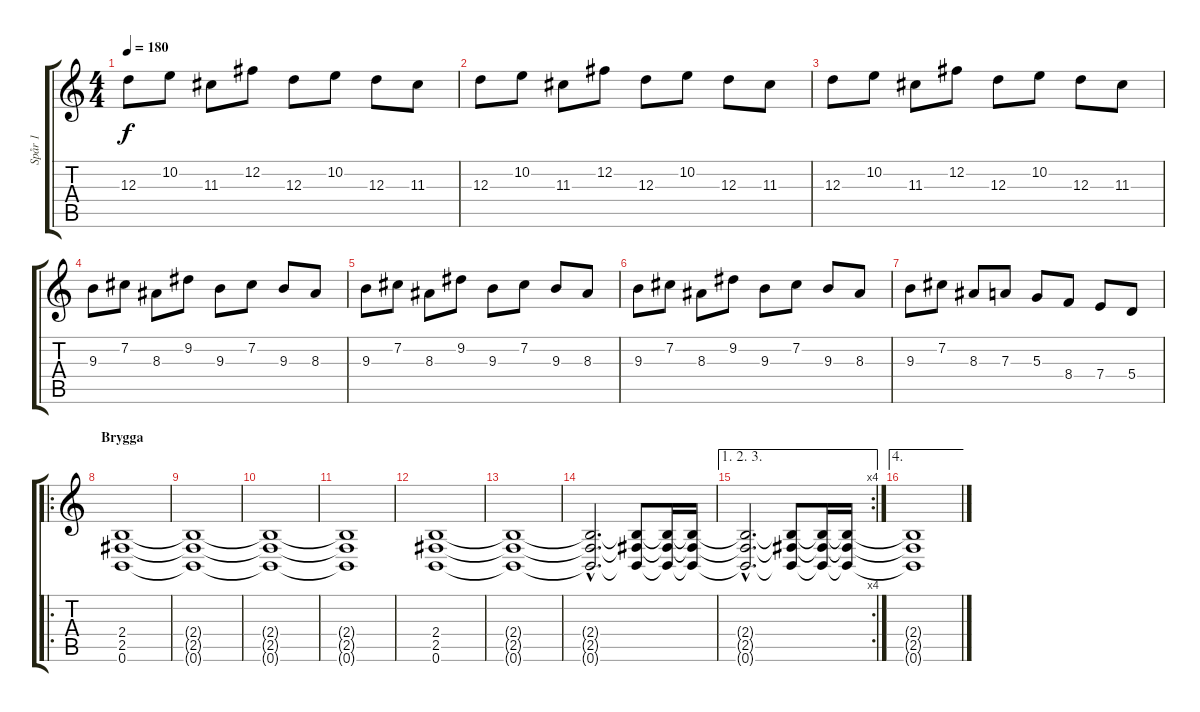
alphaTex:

\track ("Spår 1" "Spår 1") {instrument overdrivenguitar}
\staff {score tabs}
\tuning (B3 Gb3 D3 A2 E2 B1) {hide}
\ts (4 4)
\tempo 180
\clef g2
\ks c
12.3.8{dy f} 10.2.8 11.3.8 12.2.8 12.3.8 10.2.8 12.3.8 11.3.8 |
12.3.8 10.2.8 11.3.8 12.2.8 12.3.8 10.2.8 12.3.8 11.3.8 |
12.3.8 10.2.8 11.3.8 12.2.8 12.3.8 10.2.8 12.3.8 11.3.8 |
9.3.8 7.2.8 8.3.8 9.2.8 9.3.8 7.2.8 9.3.8 8.3.8 |
9.3.8 7.2.8 8.3.8 9.2.8 9.3.8 7.2.8 9.3.8 8.3.8 |
9.3.8 7.2.8 8.3.8 9.2.8 9.3.8 7.2.8 9.3.8 8.3.8 |
9.3.8 7.2.8 8.3.8 7.3.8 5.3.8 8.4.8 7.4.8 5.4.8 |
\ro
\section ("" "Brygga")
(2.4 2.5 0.6).1 |
(2.4{t} 2.5{t} 0.6{t}).1 |
(2.4{t} 2.5{t} 0.6{t}).1 |
(2.4{t} 2.5{t} 0.6{t}).1 |
(2.4 2.5 0.6).1 |
(2.4{t} 2.5{t} 0.6{t}).1 |
(2.4{hac t} 2.5{hac t} 0.6{hac t}).2{d} (2.4{t} 2.5{t} 0.6{t}).8 (2.4{t} 2.5{t} 0.6{t}).16 (2.4{t} 2.5{t} 0.6{t}).16 |
\ae (1 2 3)
\rc 4
(2.4{hac t} 2.5{hac t} 0.6{hac t}).2{d} (2.4{t} 2.5{t} 0.6{t}).8 (2.4{t} 2.5{t} 0.6{t}).16 (2.4{t} 2.5{t} 0.6{t}).16 |
\ae 4
(2.4{t} 2.5{t} 0.6{t}).1
